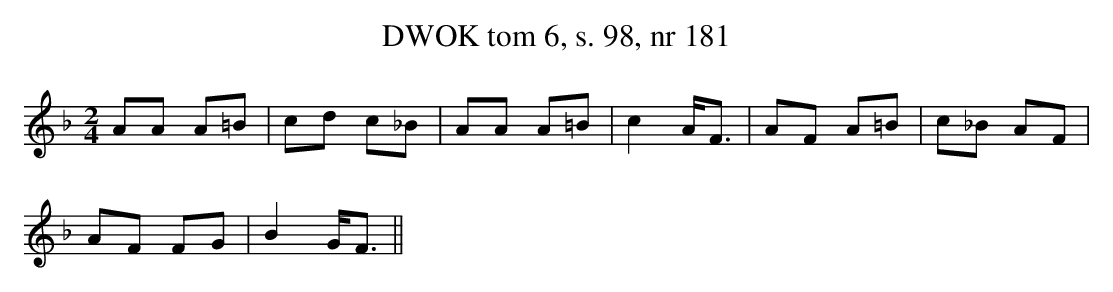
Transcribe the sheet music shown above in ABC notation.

X:1
T:DWOK tom 6, s. 98, nr 181
L:1/16
M:2/4
K:F
A2A2 A2=B2|c2d2 c2_B2|A2A2 A2=B2|c4 AF3|A2F2 A2=B2|c2_B2 A2F2|
A2F2 F2G2|B4 GF3||
